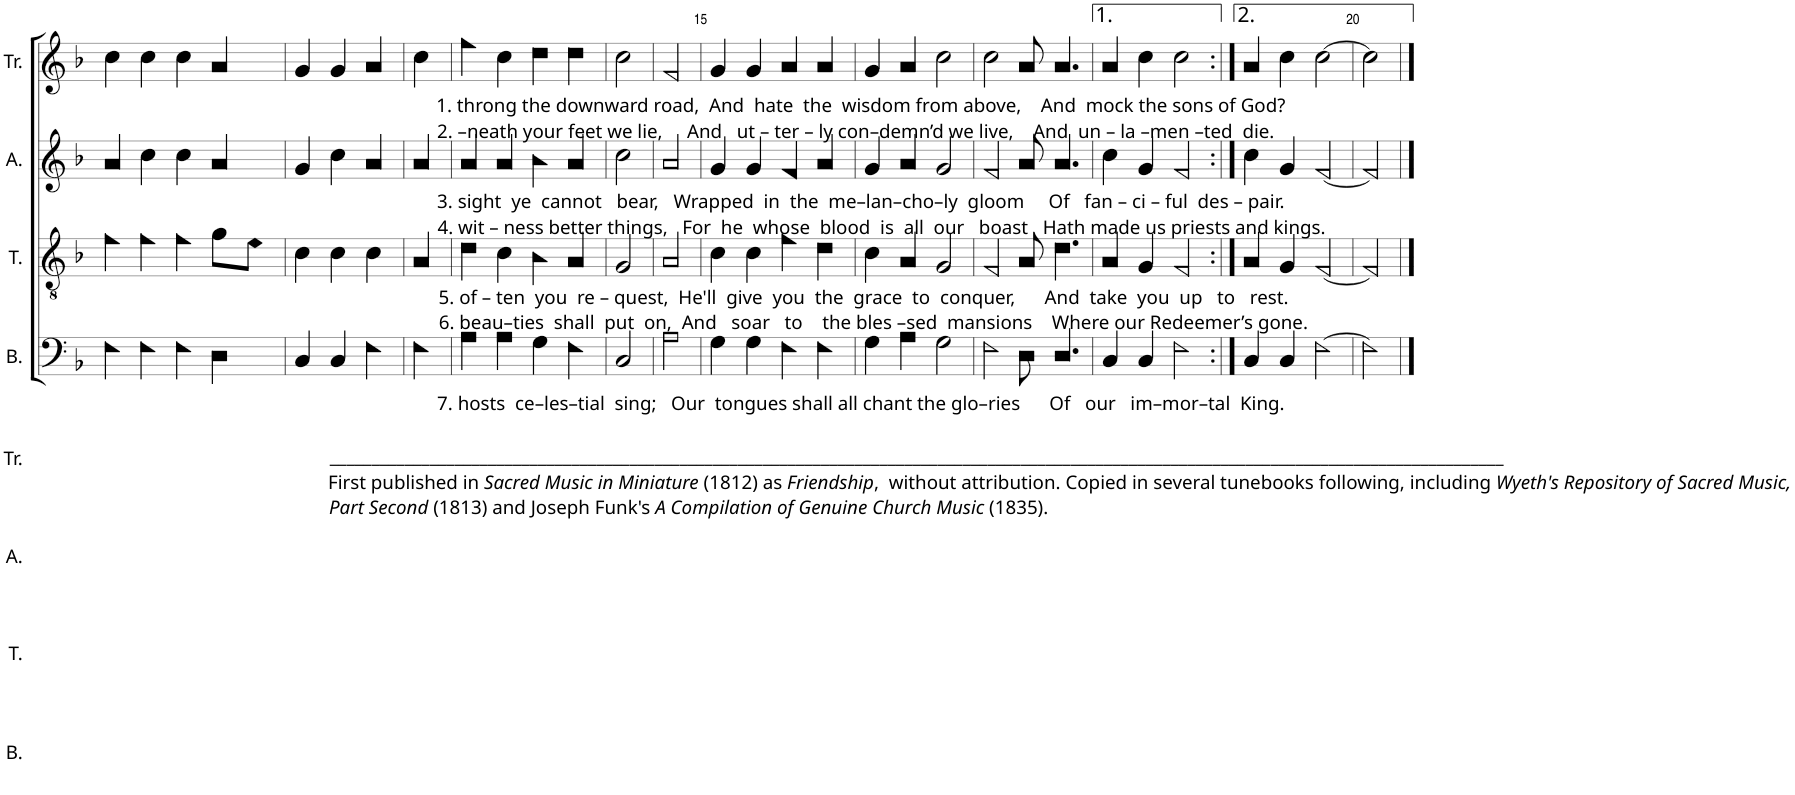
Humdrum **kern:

**kern	**kern	**kern	**kern
*part4	*part3	*part2	*part1
*staff4	*staff3	*staff2	*staff1
*I"B.	*I"T.	*I"C.	*I"Tr.
*I'B.	*I'T.	*	*I'Tr.
!!LO:PB:g=z
*clefF4	*clefGv2	*clefG2	*clefG2
*k[b-]	*k[b-]	*k[b-]	*k[b-]
*M4/4	*M4/4	*M4/4	*M4/4
*met(c)	*met(c)	*met(c)	*met(c)
=11	=11	=11	=11
4F!\	4f!\	4a!/	4cc!\
4F!\	4f!\	4cc!\	4cc!\
4F!\	4f!\	4cc!\	4cc!\
4D!\	8g!\L	4a!/	4a!/
.	8e!\J	.	.
=12	=12	=12	=12
4C!/	4c!\	4g!/	4g!/
4C!/	4c!\	4cc!\	4g!/
4F!\	4c!\	4a!/	4a!/
4F!\	4A!/	4a!/	4cc!\
=13	=13	=13	=13
!	!	!	!LO:TX:b:t=1. throng the downward road,  And  hate  the  wisdom from above,    And  mock the sons of God?
!	!	!	!LO:TX:b:t=2. –neath your feet we lie,     And   ut – ter – ly con–demn’d we live,    And  un – la –men –ted  die.
!	!	!LO:TX:b:t=3. sight  ye  cannot   bear,   Wrapped  in  the  me–lan–cho–ly  gloom     Of   fan – ci – ful  des – pair.	!
!	!	!LO:TX:b:t=4. wit – ness better things,   For  he  whose  blood  is  all  our   boast   Hath made us priests and kings.	!
!	!LO:TX:b:t=5. of – ten  you  re – quest,  He'll  give  you  the  grace  to  conquer,      And  take  you  up   to   rest.	!	!
!	!LO:TX:b:t=6. beau–ties  shall  put  on,  And   soar   to    the bles –sed  mansions    Where our Redeemer’s gone.	!	!
!LO:TX:b:t=7. hosts  ce–les–tial  sing;   Our  tongues shall all chant the glo–ries      Of   our   im–mor–tal  King.	!	!	!
!LO:TX:b:t=_____________________________________________________________________________________________________________________________________________	!	!	!
!LO:TX:b:t=First published in	!	!	!
!LO:TX:b:i:t=Sacred Music in Miniature	!	!	!
!LO:TX:b:t=(1812) as	!	!	!
!LO:TX:b:i:t=Friendship	!	!	!
!LO:TX:b:t=,  without attribution. Copied in several tunebooks following, including	!	!	!
!LO:TX:b:i:t=Wyeth's Repository of Sacred Music,	!	!	!
!LO:TX:b:t=Part Second	!	!	!
!LO:TX:b:t=(1813) and Joseph Funk's	!	!	!
!LO:TX:b:i:t=A Compilation of Genuine Church Music	!	!	!
!LO:TX:b:t=(1835).	!	!	!
4A!\	4d!\	4a!/	4ff!\
4A!\	4c!\	4a!/	4cc!\
4G!\	4B-!\	4b-!\	4dd!\
4F!\	4A!/	4a!/	4dd!\
=14	=14	=14	=14
2C!/	2G!/	2cc!\	2cc!\
2A!\	2A!/	2a!/	2f!/
=15	=15	=15	=15
4G!\	4c!\	4g!/	4g!/
4G!\	4c!\	4g!/	4g!/
4F!\	4f!\	4f!/	4a!/
4F!\	4d!\	4a!/	4a!/
=16	=16	=16	=16
4G!\	4c!\	4g!/	4g!/
4A!\	4A!/	4a!/	4a!/
2G!\	2G!/	2g!/	2cc!\
=17	=17	=17	=17
2F!\	2F!/	2f!/	2cc!\
8D!\	8A!/	8a!/	8a!/
4.D!/	4.d!\	4.a!/	4.a!/
=18	=18	=18	=18
4C!/	4A!/	4cc!\	4a!/
4C!/	4G!/	4g!/	4cc!\
2F!\	2F!/	2f!/	2cc!\
=19:|!	=19:|!	=19:|!	=19:|!
4C!/	4A!/	4cc!\	4a!/
4C!/	4G!/	4g!/	4cc!\
[2F!\	[2F!/	[2f!/	[2cc!\
=20	=20	=20	=20
2F!\]	2F!/]	2f!/]	2cc!\]
==	==	==	==
*-	*-	*-	*-
